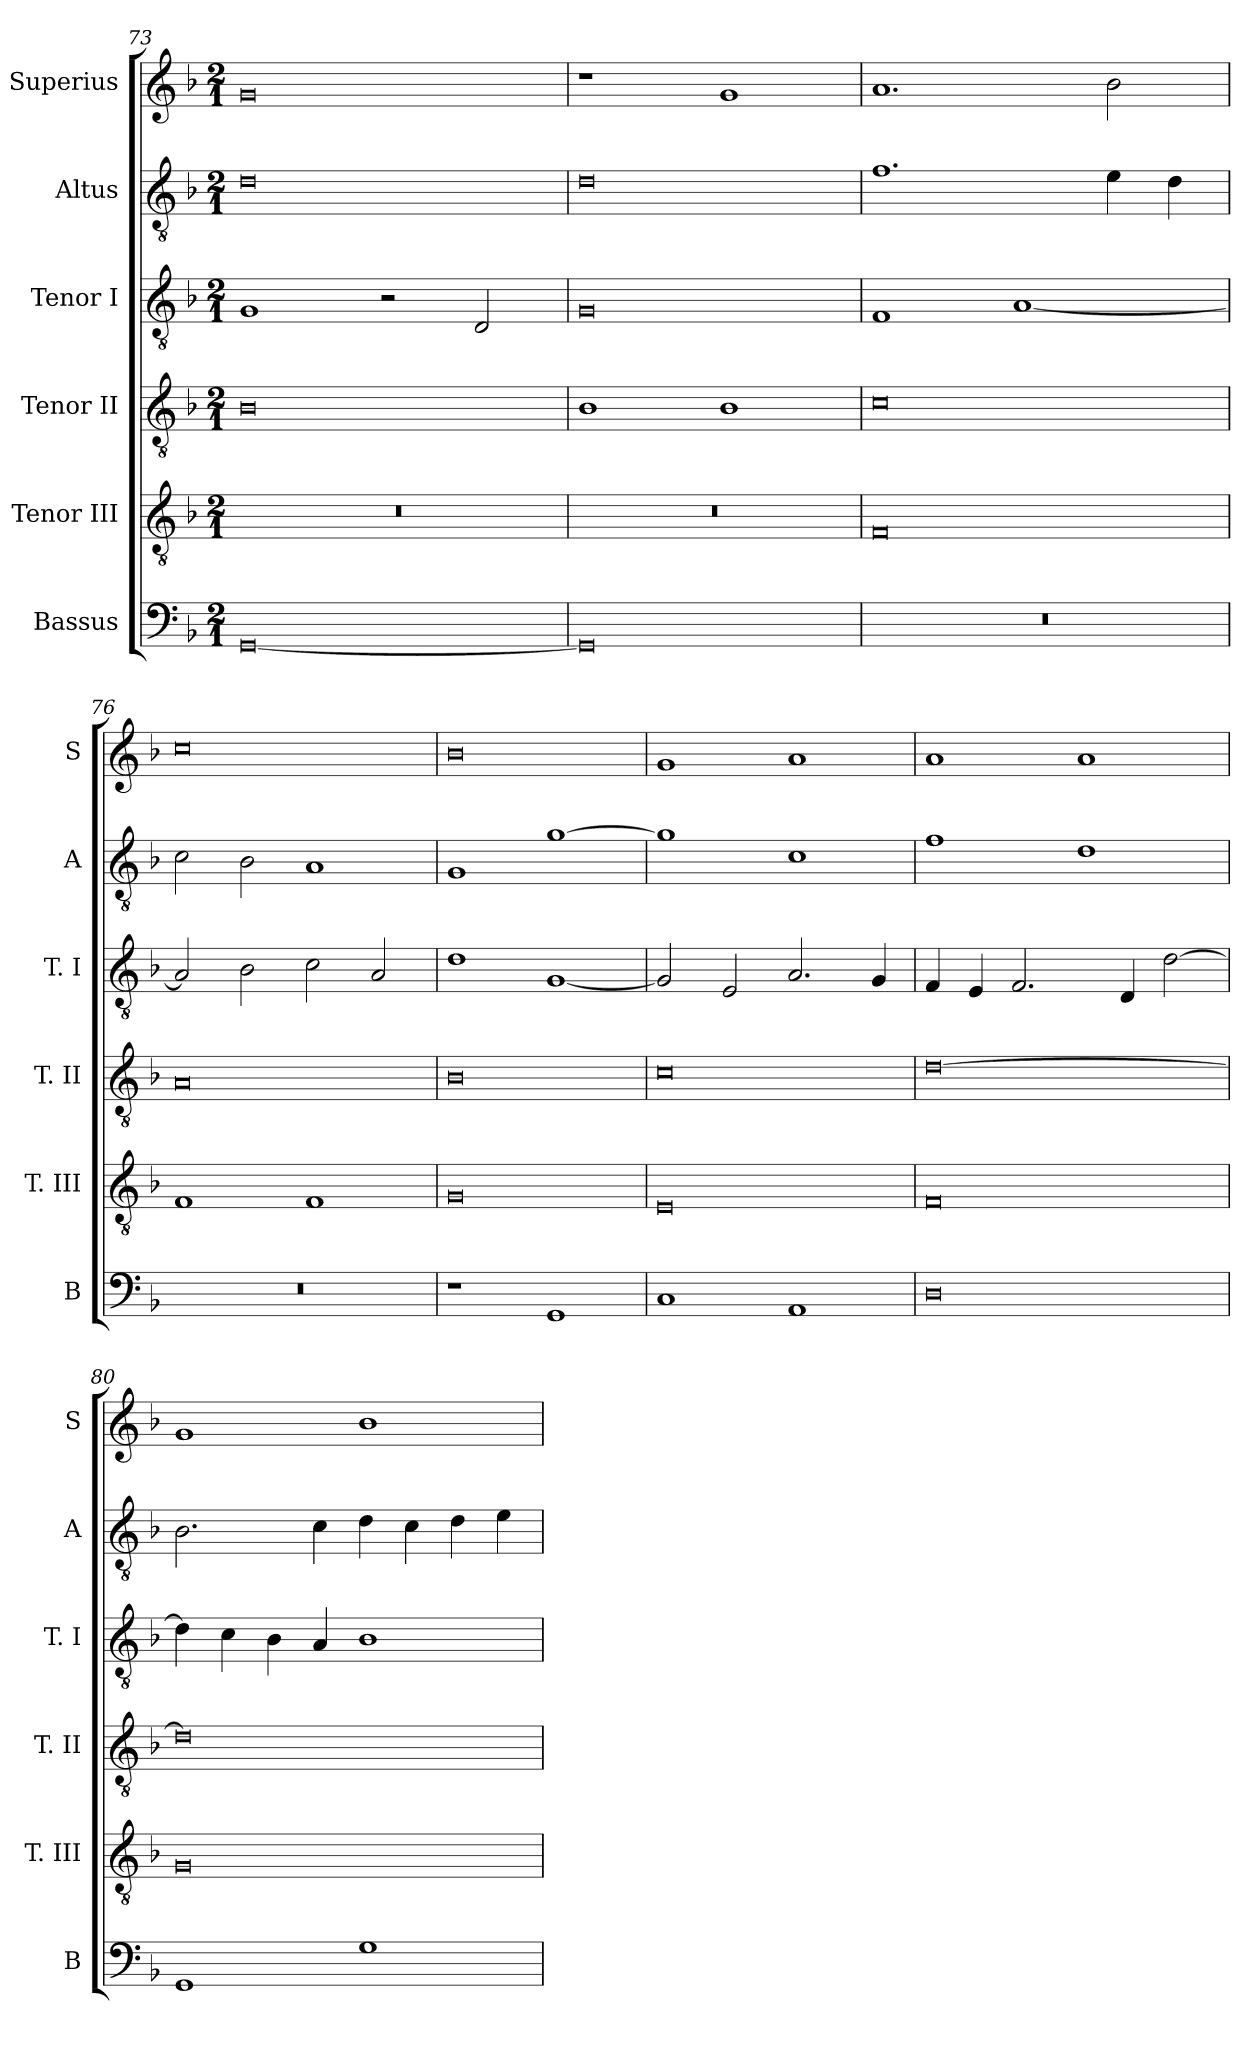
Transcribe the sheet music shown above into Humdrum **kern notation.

**kern	**kern	**kern	**kern	**kern	**kern
*part6	*part5	*part4	*part3	*part2	*part1
*staff6	*staff5	*staff4	*staff3	*staff2	*staff1
*I"Bassus	*I"Tenor III	*I"Tenor II	*I"Tenor I	*I"Altus	*I"Superius
*I'B	*I'T. III	*I'T. II	*I'T. I	*I'A	*I'S
*clefF4	*clefGv2	*clefGv2	*clefGv2	*clefGv2	*clefG2
*k[b-]	*k[b-]	*k[b-]	*k[b-]	*k[b-]	*k[b-]
*F:	*F:	*F:	*F:	*F:	*F:
*M2/1	*M2/1	*M2/1	*M2/1	*M2/1	*M2/1
=73	=73	=73	=73	=73	=73
[0GG	0r	0B-	1G	0d	0g
.	.	.	2r	.	.
.	.	.	2D	.	.
=74	=74	=74	=74	=74	=74
0GG]	0r	1B-	0G	0d	1r
.	.	1B-	.	.	1g
=75	=75	=75	=75	=75	=75
0r	0F	0c	1F	1.f	1.a
.	.	.	[1A	.	.
.	.	.	.	4e	2b-
.	.	.	.	4d	.
=76	=76	=76	=76	=76	=76
0r	1F	0A	2A]	2c	0cc
.	.	.	2B-	2B-	.
.	1F	.	2c	1A	.
.	.	.	2A	.	.
=77	=77	=77	=77	=77	=77
1r	0G	0B-	1d	1G	0b-
1GG	.	.	[1G	[1g	.
=78	=78	=78	=78	=78	=78
1C	0E	0c	2G]	1g]	1g
.	.	.	2E	.	.
1AA	.	.	2.A	1c	1a
.	.	.	4G	.	.
=79	=79	=79	=79	=79	=79
0D	0F	[0d	4F	1f	1a
.	.	.	4E	.	.
.	.	.	2.F	.	.
.	.	.	.	1d	1a
.	.	.	4D	.	.
.	.	.	[2d	.	.
=80	=80	=80	=80	=80	=80
1GG	0G	0d]	4d]	2.B-	1g
.	.	.	4c	.	.
.	.	.	4B-	.	.
.	.	.	4A	4c	.
1G	.	.	1B-	4d	1b-
.	.	.	.	4c	.
.	.	.	.	4d	.
.	.	.	.	4e	.
=	=	=	=	=	=
*-	*-	*-	*-	*-	*-
